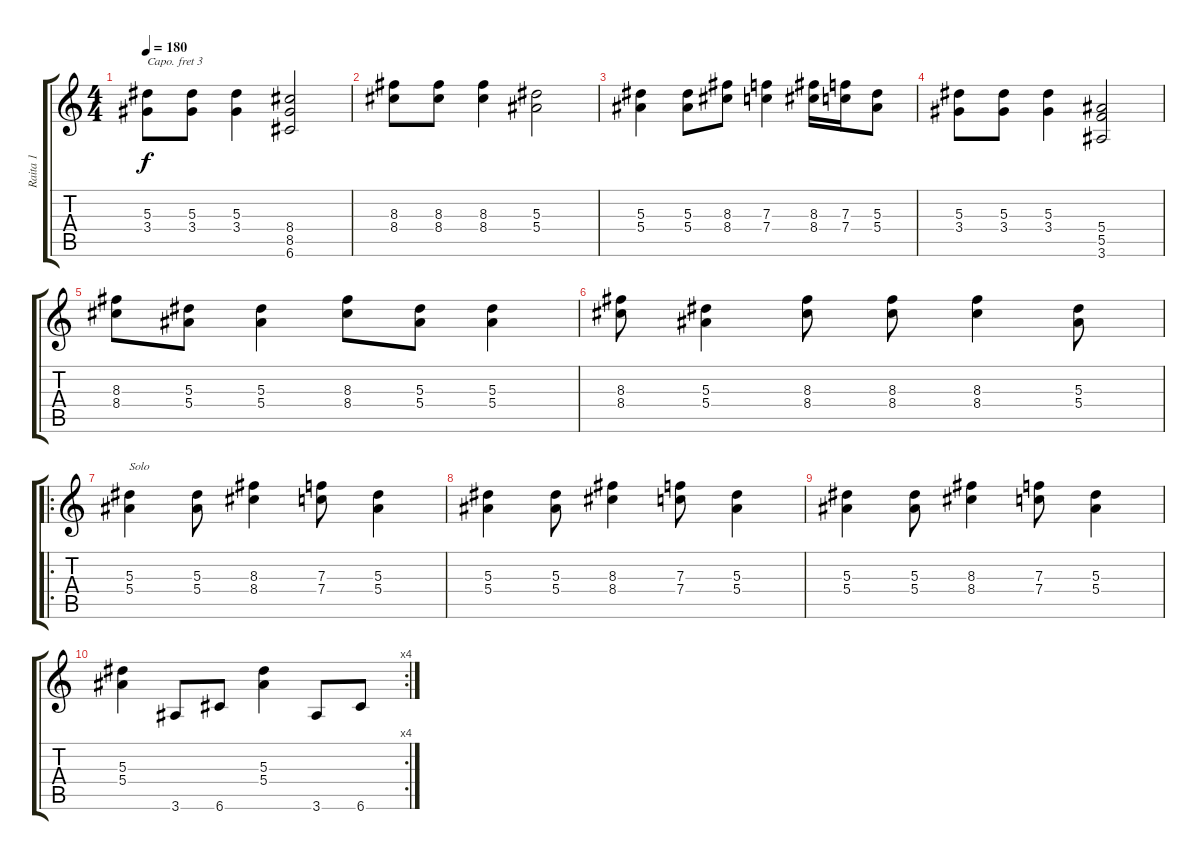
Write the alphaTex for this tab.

\track ("Raita 1" "Raita 1") {instrument overdrivenguitar}
\staff {score tabs}
\capo 3
\tuning (E4 B3 G3 D3 A2 E2) {hide}
\ts (4 4)
\tempo 180
\clef g2
\ks c
(5.3 3.4).8{dy f} (5.3 3.4).8 (5.3 3.4).4 (8.4 8.5 6.6).2 |
(8.3 8.4).8 (8.3 8.4).8 (8.3 8.4).4 (5.3 5.4).2 |
(5.3 5.4).4 (5.3 5.4).8 (8.3 8.4).8 (7.3 7.4).4 (8.3 8.4).16 (7.3 7.4).16 (5.3 5.4).8 |
(5.3 3.4).8 (5.3 3.4).8 (5.3 3.4).4 (5.4 5.5 3.6).2 |
(8.3 8.4).8 (5.3 5.4).8 (5.3 5.4).4 (8.3 8.4).8 (5.3 5.4).8 (5.3 5.4).4 |
(8.3 8.4).8 (5.3 5.4).4 (8.3 8.4).8 (8.3 8.4).8 (8.3 8.4).4 (5.3 5.4).8 |
\ro
(5.3 5.4).4{txt "Solo" balance 8} (5.3 5.4).8 (8.3 8.4).4 (7.3 7.4).8 (5.3 5.4).4 |
(5.3 5.4).4 (5.3 5.4).8 (8.3 8.4).4 (7.3 7.4).8 (5.3 5.4).4 |
(5.3 5.4).4 (5.3 5.4).8 (8.3 8.4).4 (7.3 7.4).8 (5.3 5.4).4 |
\rc 4
(5.3 5.4).4 3.6.8 6.6.8 (5.3 5.4).4 3.6.8 6.6.8
